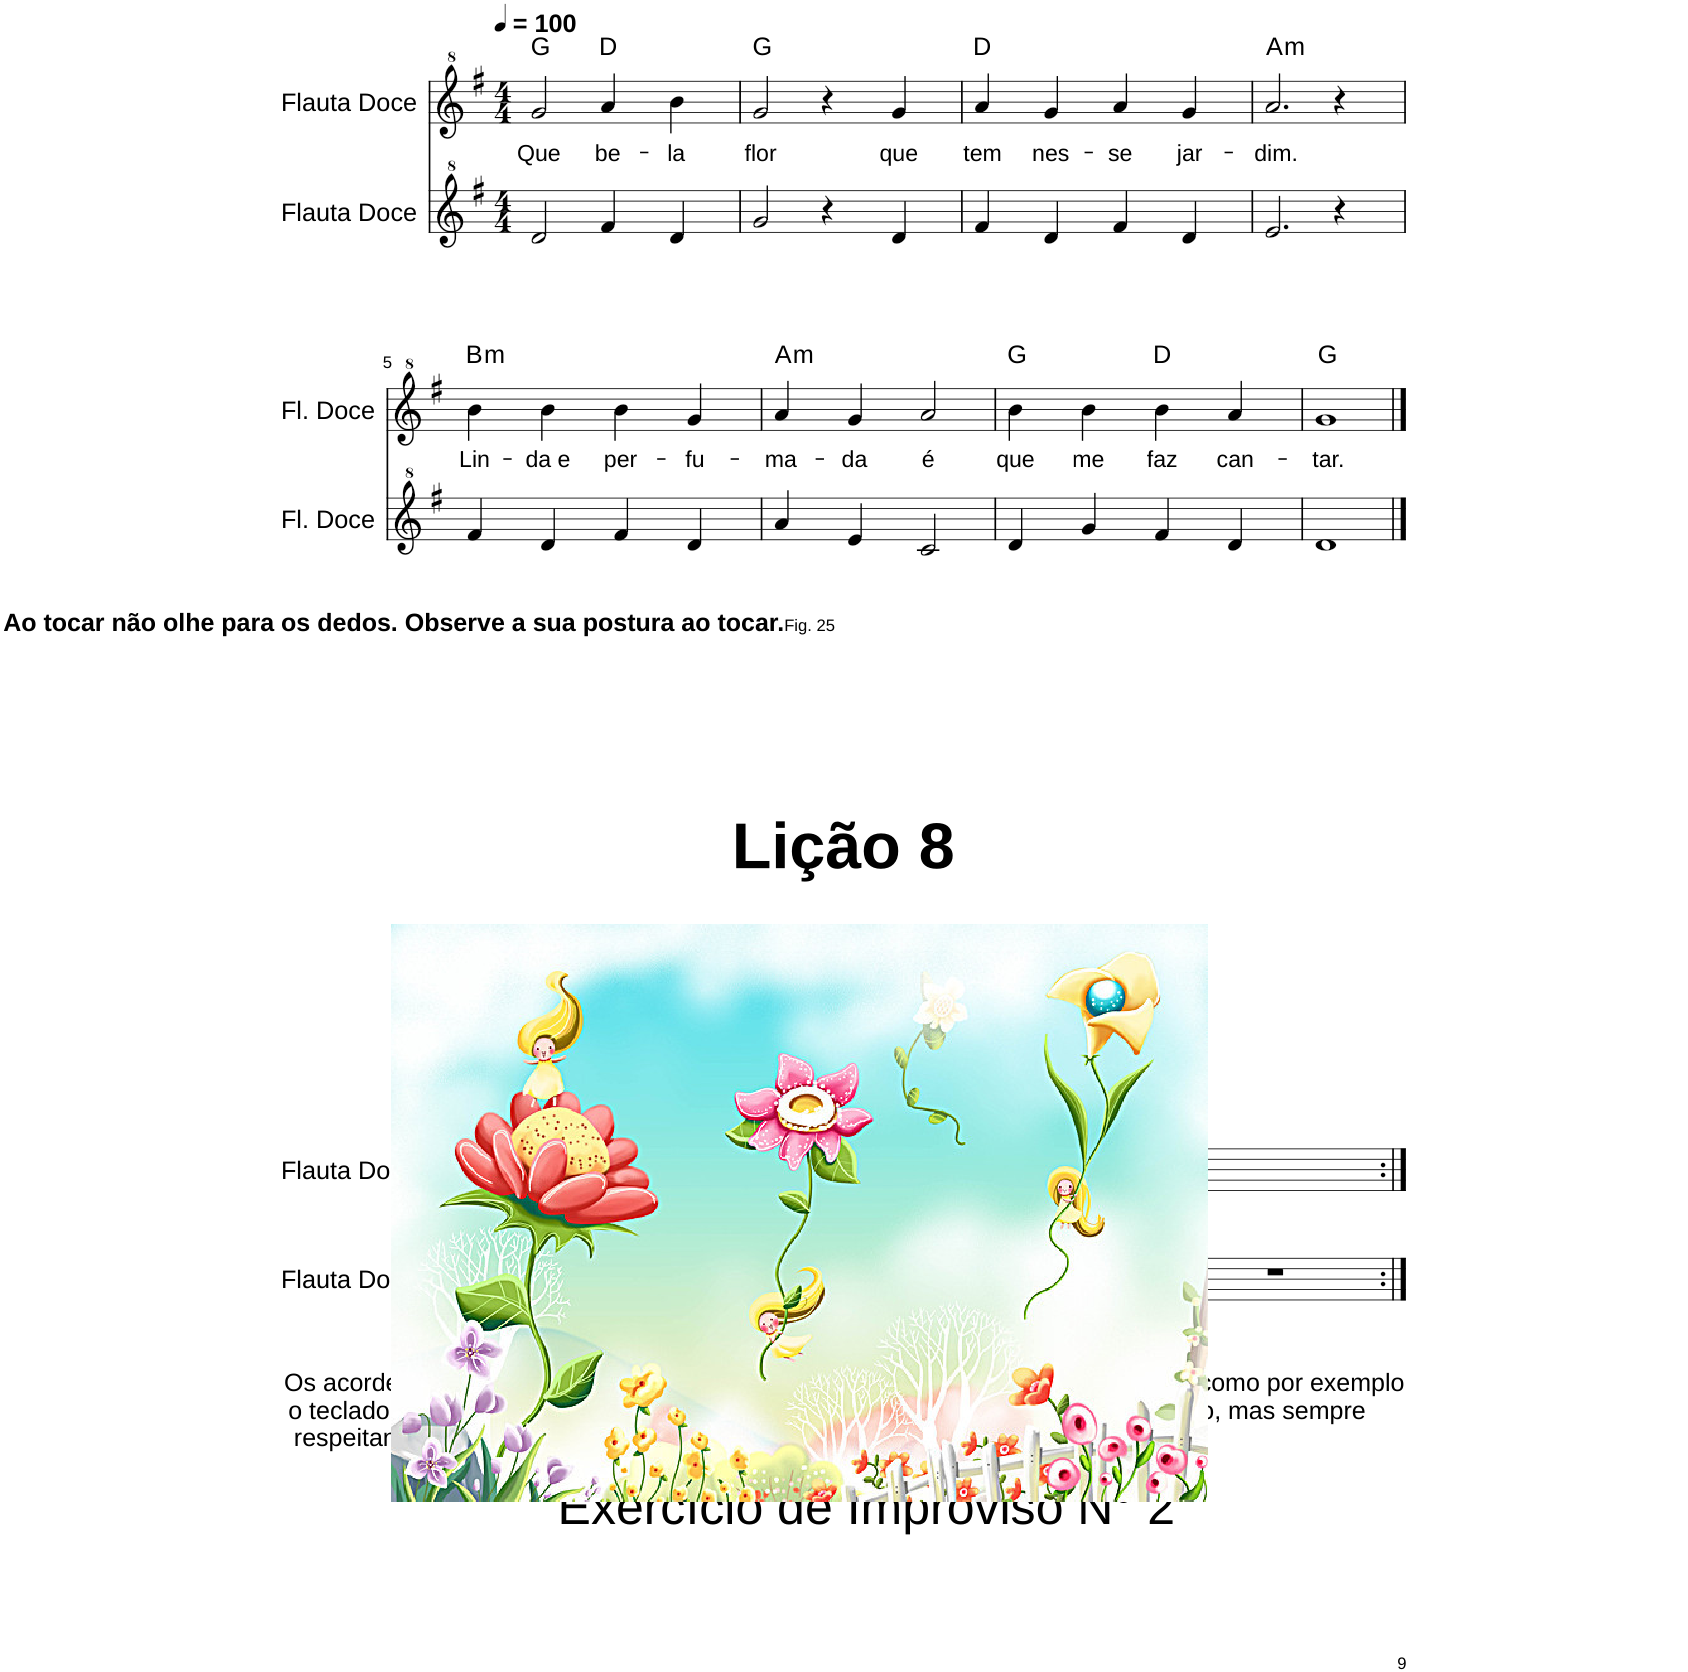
**kern	**kern	**text	**harte
*part2	*part1	*part1	*part1
*staff2	*staff1	*staff1	*
*I"Flauta Doce	*I"Flauta Doce	*	*
*I'Fl. Doce	*I'Fl. Doce	*	*
!!LO:PB:g=z
*clefG^2	*clefG^2	*	*
*k[f#]	*k[f#]	*	*
*M4/4	*M4/4	*	*
*MM100	*MM100	*	*
=1	=1	=1	=1
!	!	!LO:LY:b	!
2dd/	2gg/	Que	G:maj
!	!	!LO:LY:b	!
4ff#/	4aa/	be-	D:maj
!	!	!LO:LY:b	!
4dd/	4bb\	-la	.
=2	=2	=2	=2
!	!	!LO:LY:b	!
2gg/	2gg/	flor	G:maj
4r	4r	.	.
!	!	!LO:LY:b	!
4dd/	4gg/	que	.
=3	=3	=3	=3
!	!	!LO:LY:b	!
4ff#/	4aa/	tem	D:maj
!	!	!LO:LY:b	!
4dd/	4gg/	nes-	.
!	!	!LO:LY:b	!
4ff#/	4aa/	-se	.
!	!	!LO:LY:b	!
4dd/	4gg/	jar-	.
=4	=4	=4	=4
!	!	!LO:LY:b	!LO:H:kt=m
2.ee/	2.aa/	-dim.	A:min
4r	4r	.	.
!!LO:LB:g=z
=5	=5	=5	=5
!	!	!LO:LY:b	!LO:H:kt=m
4ff#/	4bb\	Lin-	B:min
!	!	!LO:LY:b	!
4dd/	4bb\	-da e	.
!	!	!LO:LY:b	!
4ff#/	4bb\	per-	.
!	!	!LO:LY:b	!
4dd/	4gg/	-fu-	.
=6	=6	=6	=6
!	!	!LO:LY:b	!LO:H:kt=m
4aa/	4aa/	-ma-	A:min
!	!	!LO:LY:b	!
4ee/	4gg/	-da	.
!	!	!LO:LY:b	!
2cc/	2aa/	é	.
=7	=7	=7	=7
!	!	!LO:LY:b	!
4dd/	4bb\	que	G:maj
!	!	!LO:LY:b	!
4gg/	4bb\	me	.
!	!	!LO:LY:b	!
4ff#/	4bb\	faz	D:maj
!	!	!LO:LY:b	!
4dd/	4aa/	can-	.
=8	=8	=8	=8
!	!	!LO:LY:b	!
1dd	1gg	-tar.	G:maj
!!LO:LB:g=z
=1|!:	=1|!:	=1|!:	=1|!:
*k[]	*k[]	*	*
*M4/4	*M4/4	*	*
!	!LO:TX:a:B:t=Ao tocar não olhe para os dedos. Observe a sua postura ao tocar.	!	!
!	!LO:TX:a:t=Fig. 25	!	!
!	!LO:TX:a:B:t=Lição 8	!	!
!	!LO:TX:a:t=Exercício de Improviso N° 1	!	!
!LO:TX:b:t=Exercício de Improviso N° 2	!	!	!
!LO:TX:b:t=Os acordes desse exercício devem ser executados com instrumentos harmônicos como por exemplo	!	!	!
!LO:TX:b:t=o teclado e o violão. No acompanhamento pode-se utilizar batida, dedilhado, arpejo, mas sempre	!	!	!
!LO:TX:b:t=respeitandoo compasso.	!	!	!
1r	1cc 1ee 1gg	.	C:maj
=2	=2	=2	=2
1r	1ff 1aa 1ccc	.	F:maj
=3	=3	=3	=3
!	!	!	!LO:H:kt=7
1r	1gg 1bb 1ddd 1fff	.	G:7
=4	=4	=4	=4
1r	1cc 1ee 1gg	.	C:maj
=:|!	=:|!	=:|!	=:|!
*-	*-	*-	*-
